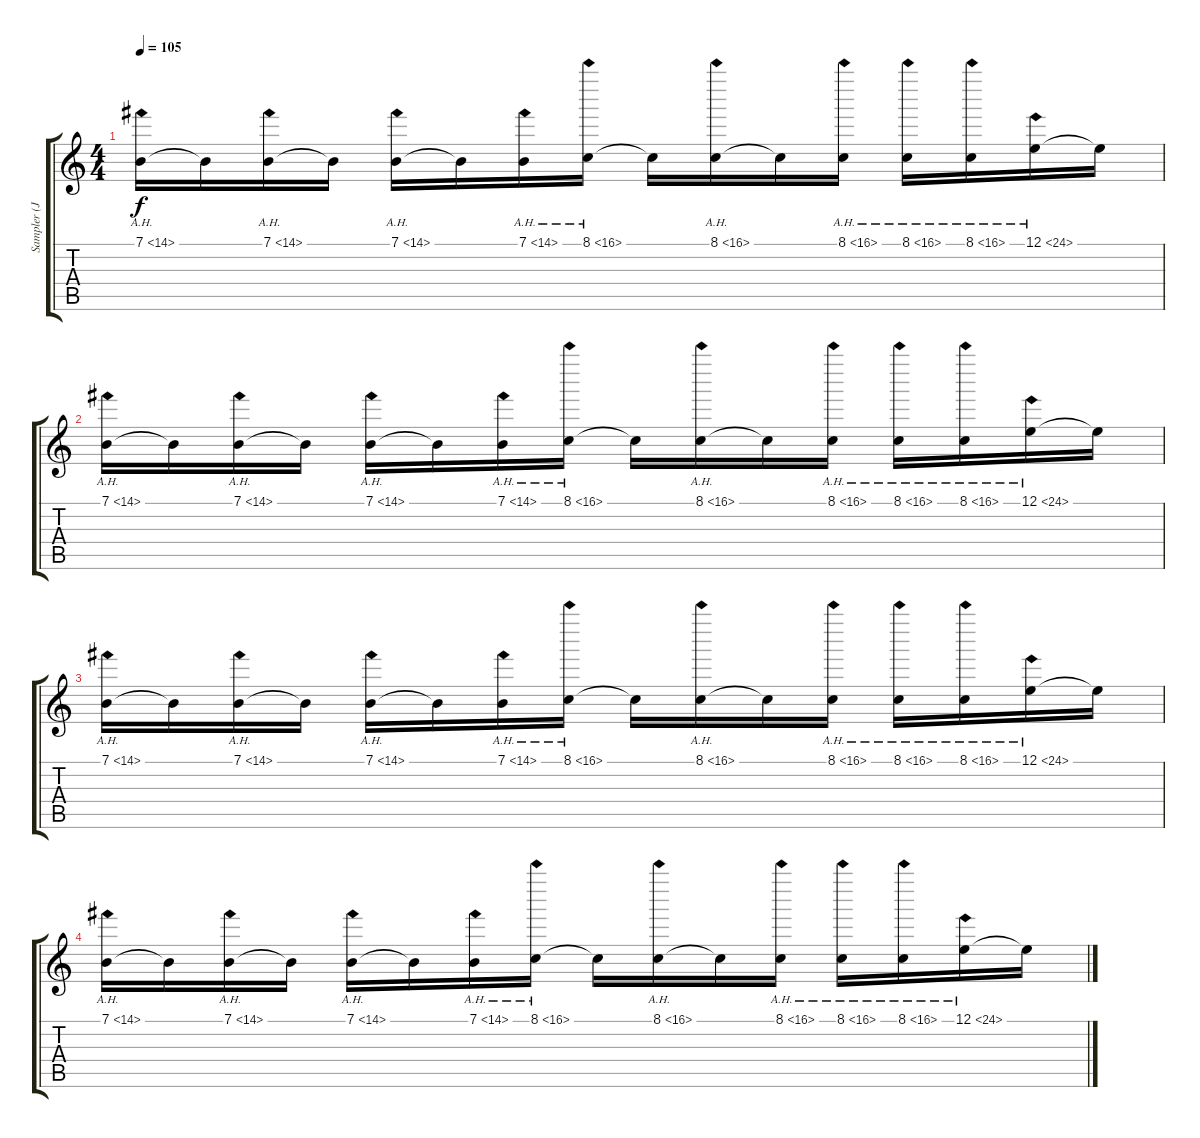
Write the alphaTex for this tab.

\track ("Sampler (Joe Hahn)" "Sampler (J") {instrument ocarina}
\staff {score tabs}
\tuning (E4 B3 G3 D3 A2 E2) {hide}
\ts (4 4)
\tempo 105
\clef g2
\ks c
7.1{ah 7}.16{dy f volume 13 balance 8 instrument ocarina} 7.1{t}.16 7.1{ah 7}.16 7.1{t}.16 7.1{ah 7}.16 7.1{t}.16 7.1{ah 7}.16 8.1{ah 8}.16 8.1{t}.16 8.1{ah 8}.16 8.1{t}.16 8.1{ah 8}.16 8.1{ah 8}.16 8.1{ah 8}.16 12.1{ah 12}.16 12.1{t}.16 |
7.1{ah 7}.16 7.1{t}.16 7.1{ah 7}.16 7.1{t}.16 7.1{ah 7}.16 7.1{t}.16 7.1{ah 7}.16 8.1{ah 8}.16 8.1{t}.16 8.1{ah 8}.16 8.1{t}.16 8.1{ah 8}.16 8.1{ah 8}.16 8.1{ah 8}.16 12.1{ah 12}.16 12.1{t}.16 |
7.1{ah 7}.16 7.1{t}.16 7.1{ah 7}.16 7.1{t}.16 7.1{ah 7}.16 7.1{t}.16 7.1{ah 7}.16 8.1{ah 8}.16 8.1{t}.16 8.1{ah 8}.16 8.1{t}.16 8.1{ah 8}.16 8.1{ah 8}.16 8.1{ah 8}.16 12.1{ah 12}.16 12.1{t}.16 |
7.1{ah 7}.16 7.1{t}.16 7.1{ah 7}.16 7.1{t}.16 7.1{ah 7}.16 7.1{t}.16 7.1{ah 7}.16 8.1{ah 8}.16 8.1{t}.16 8.1{ah 8}.16 8.1{t}.16 8.1{ah 8}.16 8.1{ah 8}.16 8.1{ah 8}.16 12.1{ah 12}.16 12.1{t}.16
